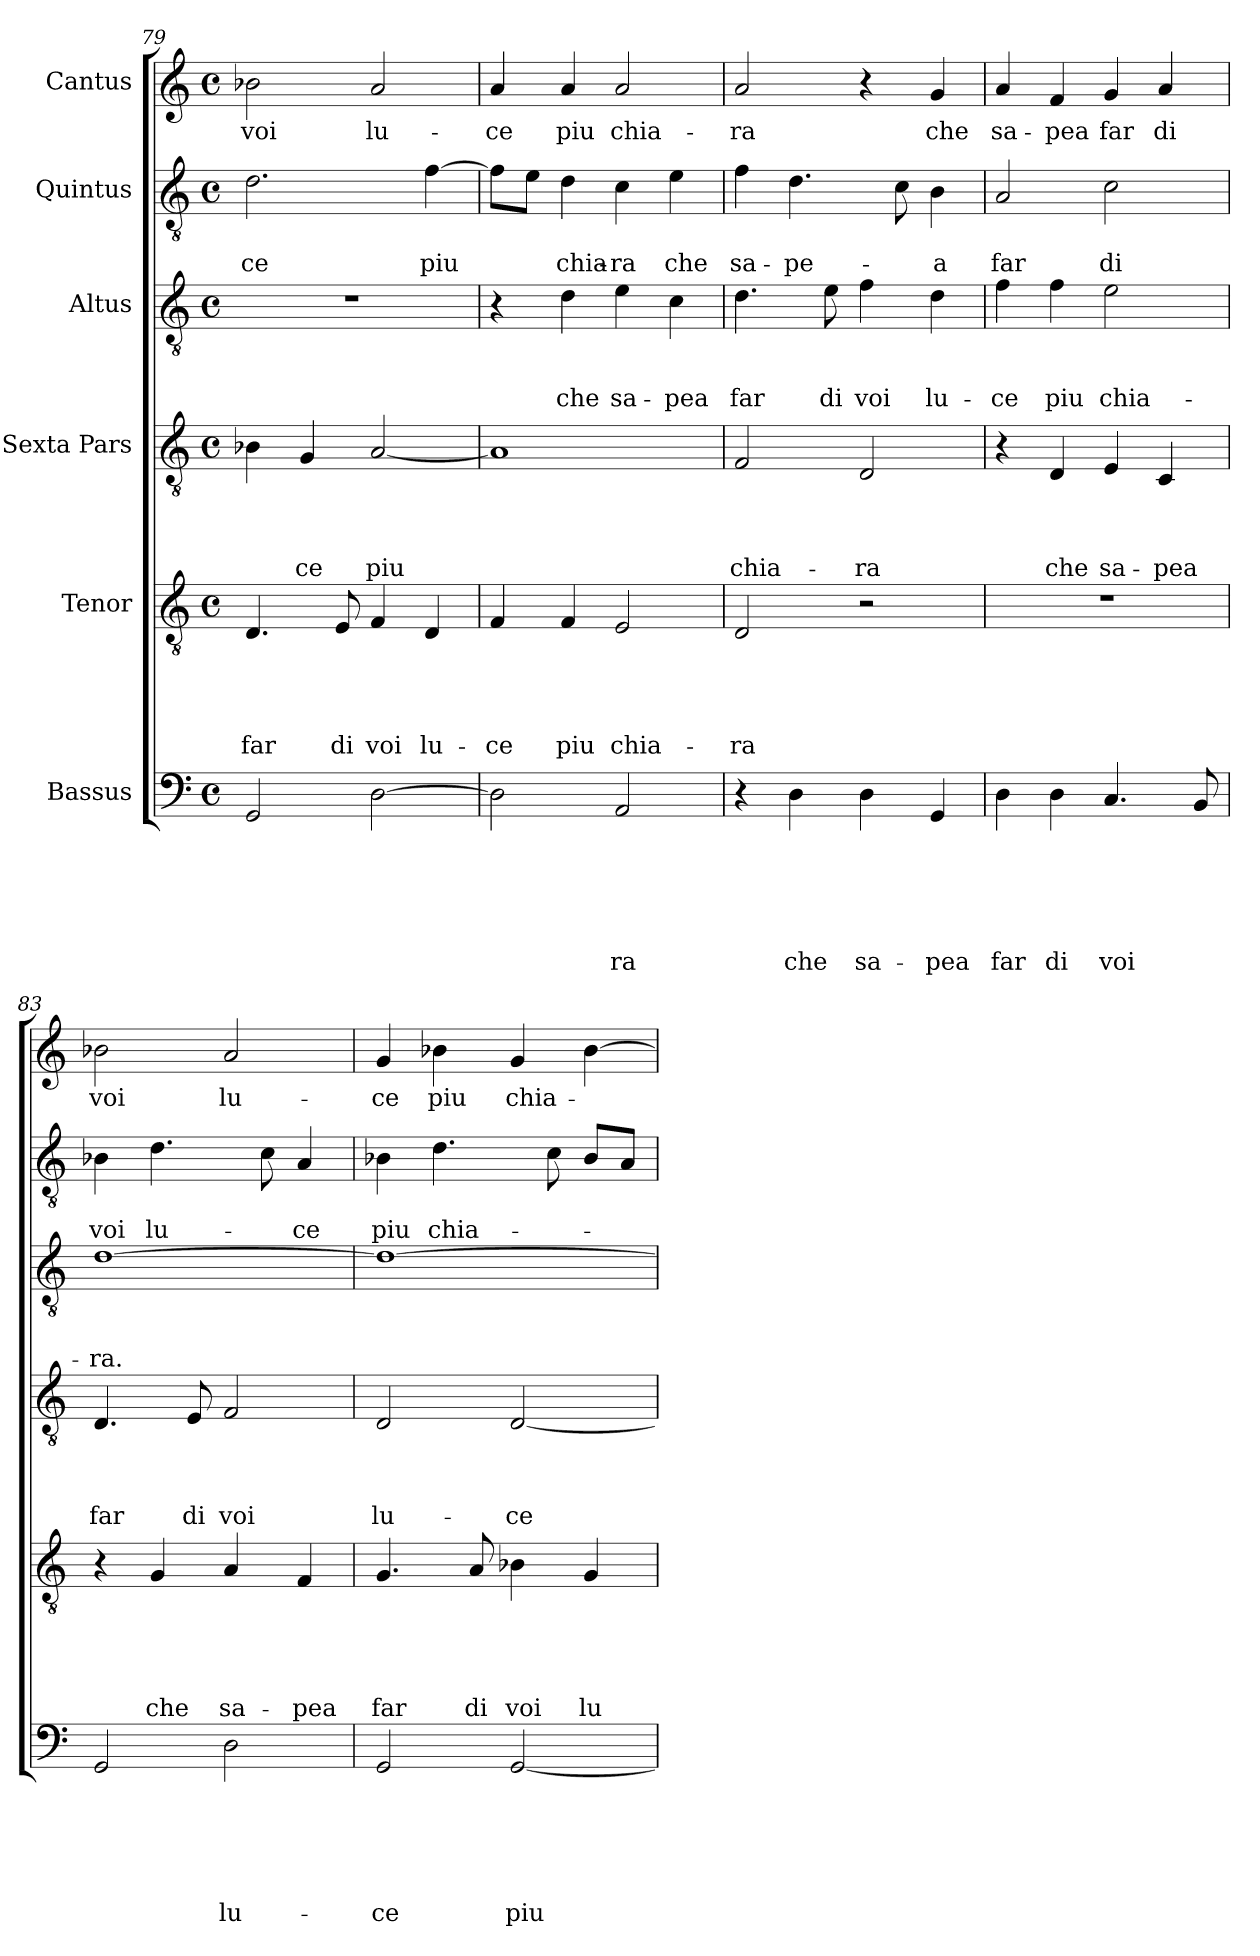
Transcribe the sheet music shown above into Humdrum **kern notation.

**kern	**text	**text	**text	**text	**text	**text	**kern	**text	**text	**text	**text	**text	**kern	**text	**text	**text	**text	**kern	**text	**text	**text	**kern	**text	**text	**kern	**text
*part6	*part6	*part6	*part6	*part6	*part6	*part6	*part5	*part5	*part5	*part5	*part5	*part5	*part4	*part4	*part4	*part4	*part4	*part3	*part3	*part3	*part3	*part2	*part2	*part2	*part1	*part1
*staff6	*staff6	*staff6	*staff6	*staff6	*staff6	*staff6	*staff5	*staff5	*staff5	*staff5	*staff5	*staff5	*staff4	*staff4	*staff4	*staff4	*staff4	*staff3	*staff3	*staff3	*staff3	*staff2	*staff2	*staff2	*staff1	*staff1
*I"Bassus	*	*	*	*	*	*	*I"Tenor	*	*	*	*	*	*I"Sexta Pars	*	*	*	*	*I"Altus	*	*	*	*I"Quintus	*	*	*I"Cantus	*
*clefF4	*	*	*	*	*	*	*clefGv2	*	*	*	*	*	*clefGv2	*	*	*	*	*clefGv2	*	*	*	*clefGv2	*	*	*clefG2	*
*k[]	*	*	*	*	*	*	*k[]	*	*	*	*	*	*k[]	*	*	*	*	*k[]	*	*	*	*k[]	*	*	*k[]	*
*C:	*	*	*	*	*	*	*C:	*	*	*	*	*	*C:	*	*	*	*	*C:	*	*	*	*C:	*	*	*C:	*
*M4/4	*	*	*	*	*	*	*M4/4	*	*	*	*	*	*M4/4	*	*	*	*	*M4/4	*	*	*	*M4/4	*	*	*M4/4	*
*met(c)	*	*	*	*	*	*	*met(c)	*	*	*	*	*	*met(c)	*	*	*	*	*met(c)	*	*	*	*met(c)	*	*	*met(c)	*
=79	=79	=79	=79	=79	=79	=79	=79	=79	=79	=79	=79	=79	=79	=79	=79	=79	=79	=79	=79	=79	=79	=79	=79	=79	=79	=79
2GG/	.	.	.	.	.	.	4.D/	.	.	.	.	far	4B-\	.	.	.	.	1r	.	.	.	2.d\	.	-ce	2b-\	voi
.	.	.	.	.	.	.	.	.	.	.	.	.	4G/	.	.	.	-ce	.	.	.	.	.	.	.	.	.
.	.	.	.	.	.	.	8E/	.	.	.	.	di	.	.	.	.	.	.	.	.	.	.	.	.	.	.
[2D\	.	.	.	.	.	.	4F/	.	.	.	.	voi	[2A/	.	.	.	piu	.	.	.	.	.	.	.	2a/	lu-
.	.	.	.	.	.	.	4D/	.	.	.	.	lu-	.	.	.	.	.	.	.	.	.	[4f\	.	piu	.	.
=80	=80	=80	=80	=80	=80	=80	=80	=80	=80	=80	=80	=80	=80	=80	=80	=80	=80	=80	=80	=80	=80	=80	=80	=80	=80	=80
2D\]	.	.	.	.	.	.	4F/	.	.	.	.	-ce	1A]	.	.	.	.	4r	.	.	.	8f\L]	.	.	4a/	-ce
.	.	.	.	.	.	.	.	.	.	.	.	.	.	.	.	.	.	.	.	.	.	8e\J	.	.	.	.
.	.	.	.	.	.	.	4F/	.	.	.	.	piu	.	.	.	.	.	4d\	.	.	che	4d\	.	chia-	4a/	piu
2AA/	.	.	.	.	.	-ra	2E/	.	.	.	.	chia-	.	.	.	.	.	4e\	.	.	sa-	4c\	.	-ra	2a/	chia-
.	.	.	.	.	.	.	.	.	.	.	.	.	.	.	.	.	.	4c\	.	.	-pea	4e\	.	che	.	.
=81	=81	=81	=81	=81	=81	=81	=81	=81	=81	=81	=81	=81	=81	=81	=81	=81	=81	=81	=81	=81	=81	=81	=81	=81	=81	=81
4r	.	.	.	.	.	.	2D/	.	.	.	.	-ra	2F/	.	.	.	chia-	4.d\	.	.	far	4f\	.	sa-	2a/	-ra
4D\	.	.	.	.	.	che	.	.	.	.	.	.	.	.	.	.	.	.	.	.	.	4.d\	.	-pe-	.	.
.	.	.	.	.	.	.	.	.	.	.	.	.	.	.	.	.	.	8e\	.	.	di	.	.	.	.	.
4D\	.	.	.	.	.	sa-	2r	.	.	.	.	.	2D/	.	.	.	-ra	4f\	.	.	voi	.	.	.	4r	.
.	.	.	.	.	.	.	.	.	.	.	.	.	.	.	.	.	.	.	.	.	.	8c\	.	.	.	.
4GG/	.	.	.	.	.	-pea	.	.	.	.	.	.	.	.	.	.	.	4d\	.	.	lu-	4B\	.	-a	4g/	che
!!LO:PB:g=z
=82	=82	=82	=82	=82	=82	=82	=82	=82	=82	=82	=82	=82	=82	=82	=82	=82	=82	=82	=82	=82	=82	=82	=82	=82	=82	=82
4D\	.	.	.	.	.	far	1r	.	.	.	.	.	4r	.	.	.	.	4f\	.	.	-ce	2A/	.	far	4a/	sa-
4D\	.	.	.	.	.	di	.	.	.	.	.	.	4D/	.	.	.	che	4f\	.	.	piu	.	.	.	4f/	-pea
4.C/	.	.	.	.	.	voi	.	.	.	.	.	.	4E/	.	.	.	sa-	2e\	.	.	chia-	2c\	.	di	4g/	far
.	.	.	.	.	.	.	.	.	.	.	.	.	4C/	.	.	.	-pea	.	.	.	.	.	.	.	4a/	di
8BB/	.	.	.	.	.	.	.	.	.	.	.	.	.	.	.	.	.	.	.	.	.	.	.	.	.	.
=83	=83	=83	=83	=83	=83	=83	=83	=83	=83	=83	=83	=83	=83	=83	=83	=83	=83	=83	=83	=83	=83	=83	=83	=83	=83	=83
2GG/	.	.	.	.	.	.	4r	.	.	.	.	.	4.D/	.	.	.	far	[1d	.	.	-ra.	4B-\	.	voi	2b-\	voi
.	.	.	.	.	.	.	4G/	.	.	.	.	che	.	.	.	.	.	.	.	.	.	4.d\	.	lu-	.	.
.	.	.	.	.	.	.	.	.	.	.	.	.	8E/	.	.	.	di	.	.	.	.	.	.	.	.	.
2D\	.	.	.	.	.	lu-	4A/	.	.	.	.	sa-	2F/	.	.	.	voi	.	.	.	.	.	.	.	2a/	lu-
.	.	.	.	.	.	.	.	.	.	.	.	.	.	.	.	.	.	.	.	.	.	8c\	.	.	.	.
.	.	.	.	.	.	.	4F/	.	.	.	.	-pea	.	.	.	.	.	.	.	.	.	4A/	.	-ce	.	.
=84	=84	=84	=84	=84	=84	=84	=84	=84	=84	=84	=84	=84	=84	=84	=84	=84	=84	=84	=84	=84	=84	=84	=84	=84	=84	=84
2GG/	.	.	.	.	.	-ce	4.G/	.	.	.	.	far	2D/	.	.	.	lu-	1d_	.	.	.	4B-\	.	piu	4g/	-ce
.	.	.	.	.	.	.	.	.	.	.	.	.	.	.	.	.	.	.	.	.	.	4.d\	.	chia-	4b-\	piu
.	.	.	.	.	.	.	8A/	.	.	.	.	di	.	.	.	.	.	.	.	.	.	.	.	.	.	.
[2GG/	.	.	.	.	.	piu	4B-\	.	.	.	.	voi	[2D/	.	.	.	-ce	.	.	.	.	.	.	.	4g/	chia-
.	.	.	.	.	.	.	.	.	.	.	.	.	.	.	.	.	.	.	.	.	.	8c\	.	.	.	.
.	.	.	.	.	.	.	4G/	.	.	.	.	lu-	.	.	.	.	.	.	.	.	.	8B-/L	.	.	[4b-\	.
.	.	.	.	.	.	.	.	.	.	.	.	.	.	.	.	.	.	.	.	.	.	8A/J	.	.	.	.
=	=	=	=	=	=	=	=	=	=	=	=	=	=	=	=	=	=	=	=	=	=	=	=	=	=	=
*-	*-	*-	*-	*-	*-	*-	*-	*-	*-	*-	*-	*-	*-	*-	*-	*-	*-	*-	*-	*-	*-	*-	*-	*-	*-	*-
